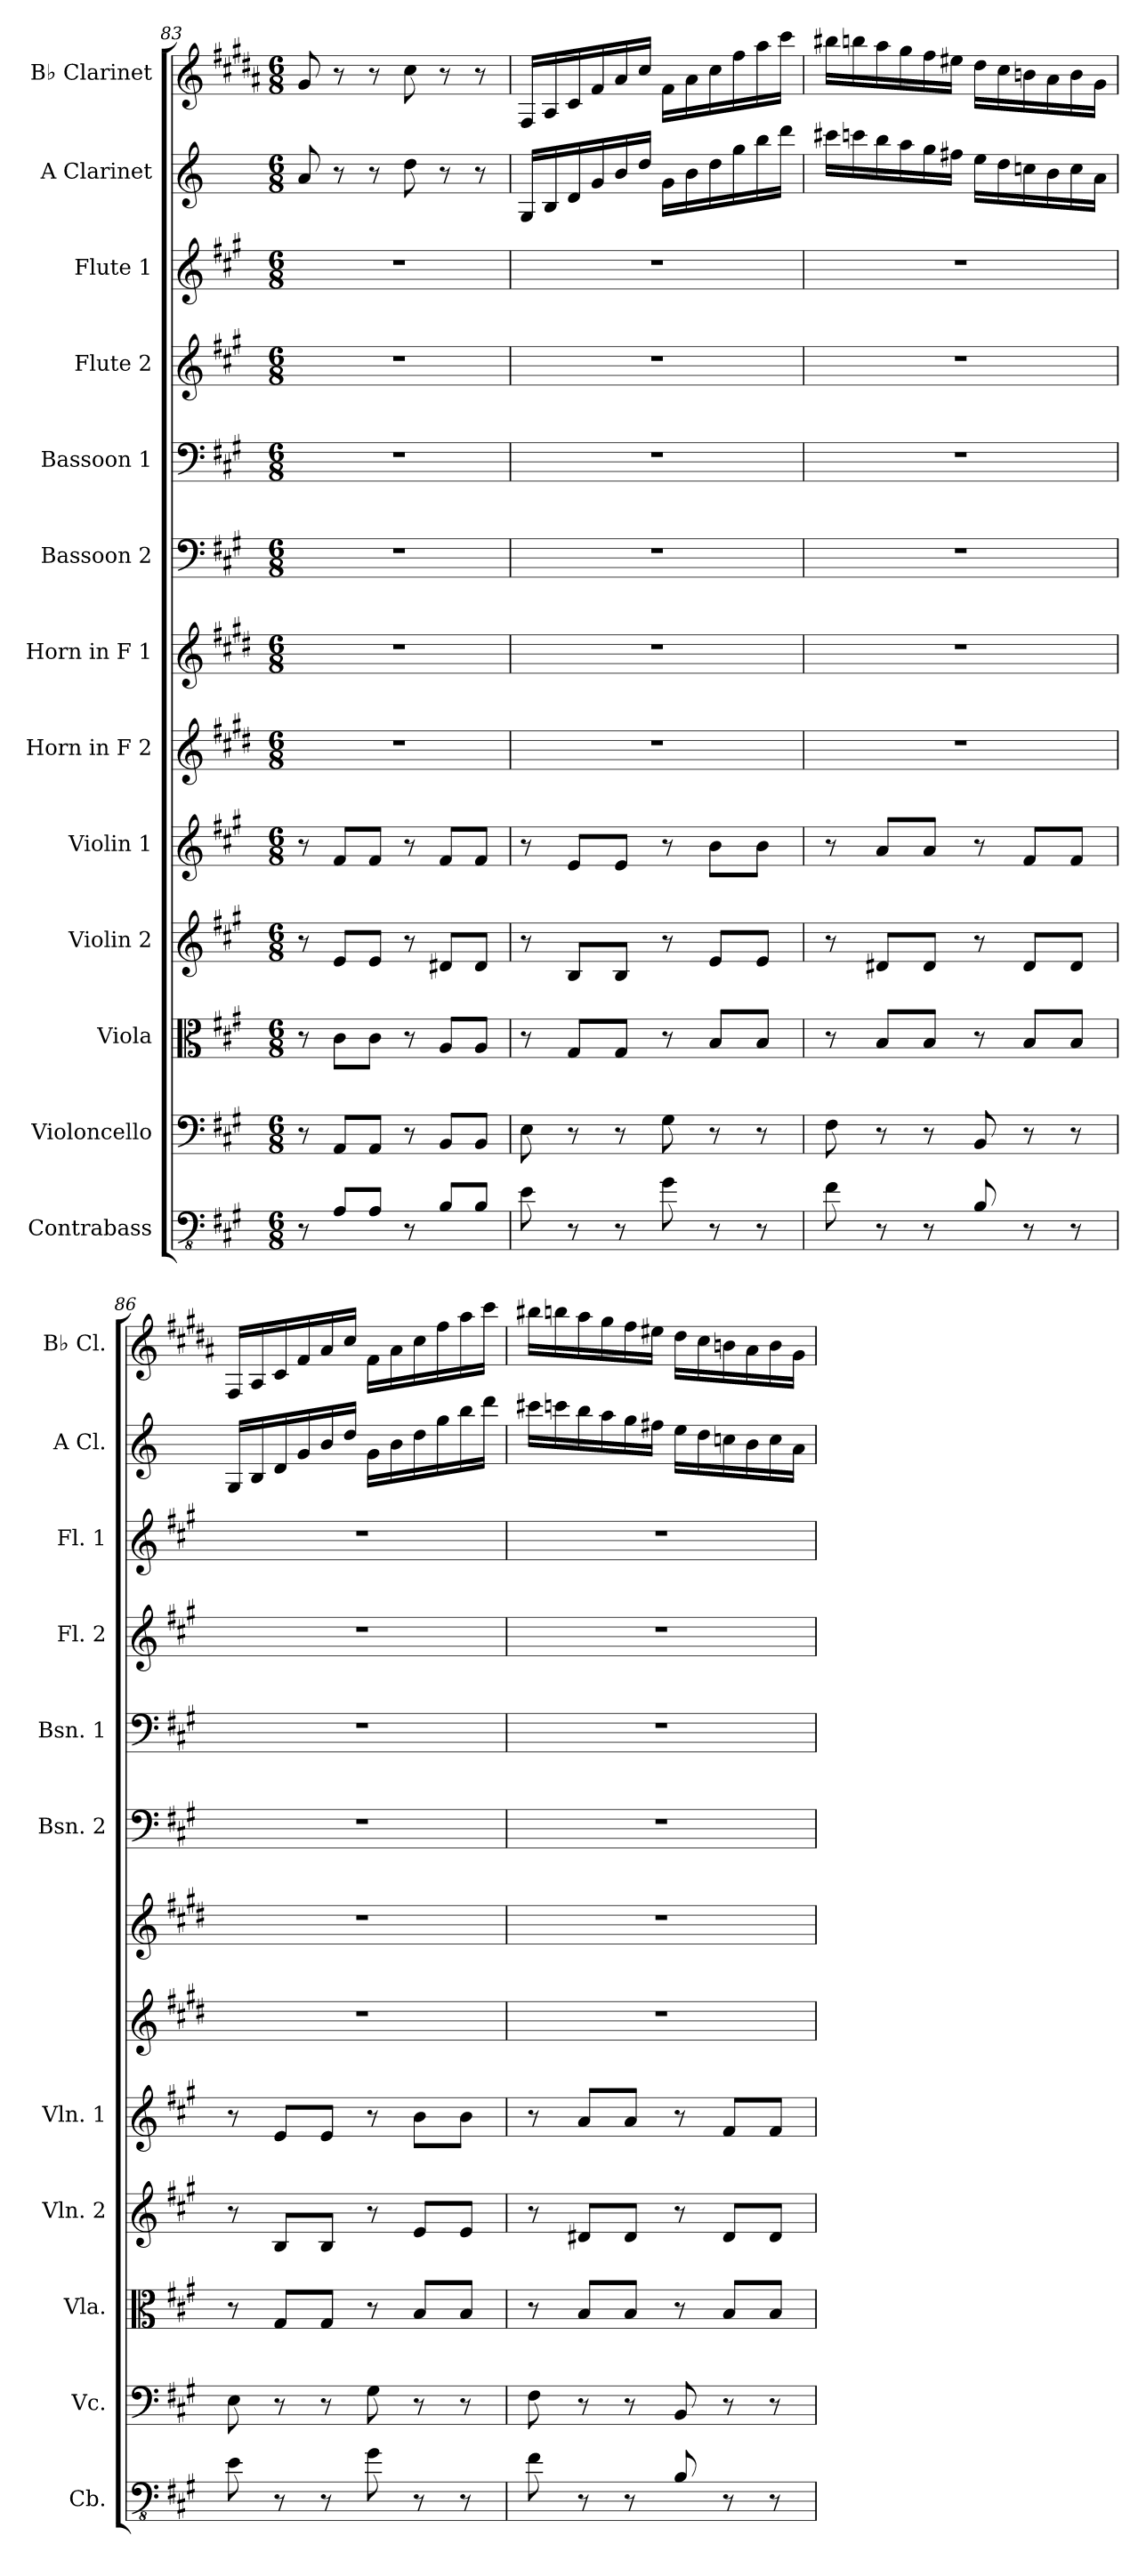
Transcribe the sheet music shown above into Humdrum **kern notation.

**kern	**kern	**kern	**kern	**kern	**kern	**kern	**kern	**kern	**kern	**kern	**kern	**kern
*part13	*part12	*part11	*part10	*part9	*part8	*part7	*part6	*part5	*part4	*part3	*part2	*part1
*staff13	*staff12	*staff11	*staff10	*staff9	*staff8	*staff7	*staff6	*staff5	*staff4	*staff3	*staff2	*staff1
*I"Contrabass	*I"Violoncello	*I"Viola	*I"Violin 2	*I"Violin 1	*I"Horn in F 2	*I"Horn in F 1	*I"Bassoon 2	*I"Bassoon 1	*I"Flute 2	*I"Flute 1	*I"A Clarinet	*I"B♭ Clarinet
*I'Cb.	*I'Vc.	*I'Vla.	*I'Vln. 2	*I'Vln. 1	*	*	*I'Bsn. 2	*I'Bsn. 1	*I'Fl. 2	*I'Fl. 1	*I'A Cl.	*I'B♭ Cl.
*clefFv4	*clefF4	*clefC3	*clefG2	*clefG2	*clefG2	*clefG2	*clefF4	*clefF4	*clefG2	*clefG2	*clefG2	*clefG2
*ITrd7c12	*	*	*	*	*ITrd4c7	*ITrd4c7	*	*	*	*	*ITrd2c3	*ITrd1c2
*k[f#c#g#]	*k[f#c#g#]	*k[f#c#g#]	*k[f#c#g#]	*k[f#c#g#]	*k[f#c#g#]	*k[f#c#g#]	*k[f#c#g#]	*k[f#c#g#]	*k[f#c#g#]	*k[f#c#g#]	*k[f#c#g#]	*k[f#c#g#]
*M6/8	*M6/8	*M6/8	*M6/8	*M6/8	*M6/8	*M6/8	*M6/8	*M6/8	*M6/8	*M6/8	*M6/8	*M6/8
=83	=83	=83	=83	=83	=83	=83	=83	=83	=83	=83	=83	=83
8r	8r	8r	8r	8r	2.r	2.r	2.r	2.r	2.r	2.r	8f#/	8f#/
8AAA/L	8AA/L	8c#\L	8e/L	8f#/L	.	.	.	.	.	.	8r	8r
8AAA/J	8AA/J	8c#\J	8e/J	8f#/J	.	.	.	.	.	.	8r	8r
8r	8r	8r	8r	8r	.	.	.	.	.	.	8b\	8b\
8BBB/L	8BB/L	8A/L	8d#X/L	8f#/L	.	.	.	.	.	.	8r	8r
8BBB/J	8BB/J	8A/J	8d#/J	8f#/J	.	.	.	.	.	.	8r	8r
=84	=84	=84	=84	=84	=84	=84	=84	=84	=84	=84	=84	=84
8EE\	8E\	8r	8r	8r	2.r	2.r	2.r	2.r	2.r	2.r	16E/LL	16E/LL
.	.	.	.	.	.	.	.	.	.	.	16G#/	16G#/
8r	8r	8G#/L	8B/L	8e/L	.	.	.	.	.	.	16B/	16B/
.	.	.	.	.	.	.	.	.	.	.	16e/	16e/
8r	8r	8G#/J	8B/J	8e/J	.	.	.	.	.	.	16g#/	16g#/
.	.	.	.	.	.	.	.	.	.	.	16b/JJ	16b/JJ
8GG#\	8G#\	8r	8r	8r	.	.	.	.	.	.	16e\LL	16e\LL
.	.	.	.	.	.	.	.	.	.	.	16g#\	16g#\
8r	8r	8B/L	8e/L	8b\L	.	.	.	.	.	.	16b\	16b\
.	.	.	.	.	.	.	.	.	.	.	16ee\	16ee\
8r	8r	8B/J	8e/J	8b\J	.	.	.	.	.	.	16gg#\	16gg#\
.	.	.	.	.	.	.	.	.	.	.	16bb\JJ	16bb\JJ
!!LO:PB:g=z
=85	=85	=85	=85	=85	=85	=85	=85	=85	=85	=85	=85	=85
8FF#\	8F#\	8r	8r	8r	2.r	2.r	2.r	2.r	2.r	2.r	16aa#X\LL	16aa#X\LL
.	.	.	.	.	.	.	.	.	.	.	16aan\	16aan\
8r	8r	8B/L	8d#X/L	8a/L	.	.	.	.	.	.	16gg#\	16gg#\
.	.	.	.	.	.	.	.	.	.	.	16ff#\	16ff#\
8r	8r	8B/J	8d#/J	8a/J	.	.	.	.	.	.	16ee\	16ee\
.	.	.	.	.	.	.	.	.	.	.	16dd#X\JJ	16dd#X\JJ
8BBB/	8BB/	8r	8r	8r	.	.	.	.	.	.	16cc#\LL	16cc#\LL
.	.	.	.	.	.	.	.	.	.	.	16b\	16b\
8r	8r	8B/L	8d#/L	8f#/L	.	.	.	.	.	.	16an\	16an\
.	.	.	.	.	.	.	.	.	.	.	16g#\	16g#\
8r	8r	8B/J	8d#/J	8f#/J	.	.	.	.	.	.	16a\	16a\
.	.	.	.	.	.	.	.	.	.	.	16f#\JJ	16f#\JJ
=86	=86	=86	=86	=86	=86	=86	=86	=86	=86	=86	=86	=86
8EE\	8E\	8r	8r	8r	2.r	2.r	2.r	2.r	2.r	2.r	16E/LL	16E/LL
.	.	.	.	.	.	.	.	.	.	.	16G#/	16G#/
8r	8r	8G#/L	8B/L	8e/L	.	.	.	.	.	.	16B/	16B/
.	.	.	.	.	.	.	.	.	.	.	16e/	16e/
8r	8r	8G#/J	8B/J	8e/J	.	.	.	.	.	.	16g#/	16g#/
.	.	.	.	.	.	.	.	.	.	.	16b/JJ	16b/JJ
8GG#\	8G#\	8r	8r	8r	.	.	.	.	.	.	16e\LL	16e\LL
.	.	.	.	.	.	.	.	.	.	.	16g#\	16g#\
8r	8r	8B/L	8e/L	8b\L	.	.	.	.	.	.	16b\	16b\
.	.	.	.	.	.	.	.	.	.	.	16ee\	16ee\
8r	8r	8B/J	8e/J	8b\J	.	.	.	.	.	.	16gg#\	16gg#\
.	.	.	.	.	.	.	.	.	.	.	16bb\JJ	16bb\JJ
=87	=87	=87	=87	=87	=87	=87	=87	=87	=87	=87	=87	=87
8FF#\	8F#\	8r	8r	8r	2.r	2.r	2.r	2.r	2.r	2.r	16aa#X\LL	16aa#X\LL
.	.	.	.	.	.	.	.	.	.	.	16aan\	16aan\
8r	8r	8B/L	8d#X/L	8a/L	.	.	.	.	.	.	16gg#\	16gg#\
.	.	.	.	.	.	.	.	.	.	.	16ff#\	16ff#\
8r	8r	8B/J	8d#/J	8a/J	.	.	.	.	.	.	16ee\	16ee\
.	.	.	.	.	.	.	.	.	.	.	16dd#X\JJ	16dd#X\JJ
8BBB/	8BB/	8r	8r	8r	.	.	.	.	.	.	16cc#\LL	16cc#\LL
.	.	.	.	.	.	.	.	.	.	.	16b\	16b\
8r	8r	8B/L	8d#/L	8f#/L	.	.	.	.	.	.	16an\	16an\
.	.	.	.	.	.	.	.	.	.	.	16g#\	16g#\
8r	8r	8B/J	8d#/J	8f#/J	.	.	.	.	.	.	16a\	16a\
.	.	.	.	.	.	.	.	.	.	.	16f#\JJ	16f#\JJ
=	=	=	=	=	=	=	=	=	=	=	=	=
*-	*-	*-	*-	*-	*-	*-	*-	*-	*-	*-	*-	*-
